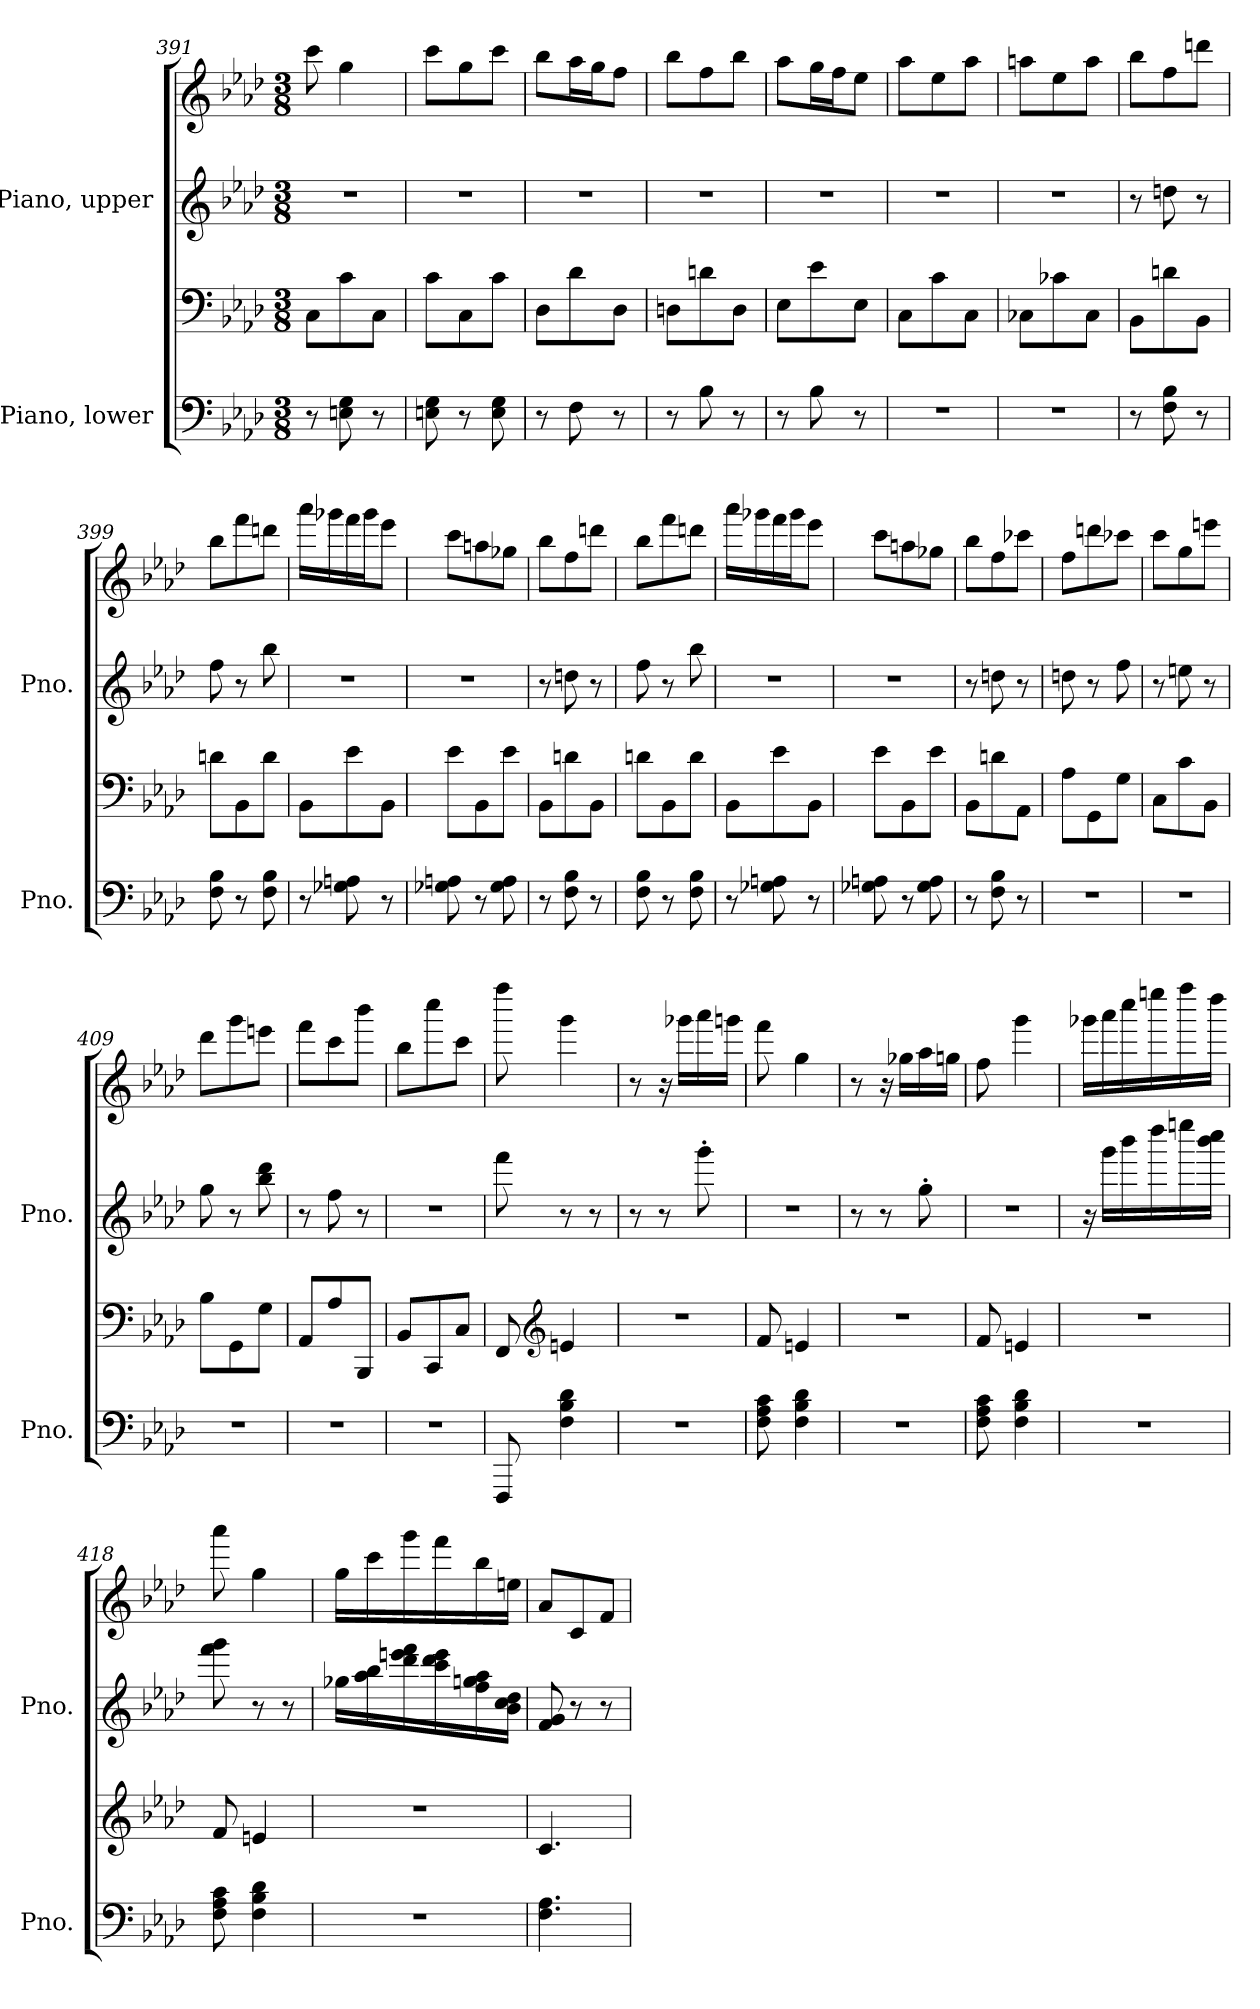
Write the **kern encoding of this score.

**kern	**kern	**kern	**kern
*part2	*part2	*part1	*part1
*staff4	*staff3	*staff2	*staff1
*I"Piano, lower	*	*I"Piano, upper	*
*I'Pno.	*	*I'Pno.	*
*clefF4	*clefF4	*clefG2	*clefG2
*k[b-e-a-d-]	*k[b-e-a-d-]	*k[b-e-a-d-]	*k[b-e-a-d-]
*M3/8	*M3/8	*M3/8	*M3/8
=391	=391	=391	=391
8r	8C\L	4.r	8ccc\
8En\ 8G\	8c\	.	4gg\
8r	8C\J	.	.
=392	=392	=392	=392
8En\ 8G\	8c\L	4.r	8ccc\L
8r	8C\	.	8gg\
8E\ 8G\	8c\J	.	8ccc\J
!!LO:PB:g=z
=393	=393	=393	=393
8r	8D-\L	4.r	8bb-\L
8F\	8d-\	.	16aa-\L
.	.	.	16gg\J
8r	8D-\J	.	8ff\J
=394	=394	=394	=394
8r	8Dn\L	4.r	8bb-\L
8B-\	8dn\	.	8ff\
8r	8D\J	.	8bb-\J
=395	=395	=395	=395
8r	8E-\L	4.r	8aa-\L
8B-\	8e-\	.	16gg\L
.	.	.	16ff\J
8r	8E-\J	.	8ee-\J
=396	=396	=396	=396
4.r	8C\L	4.r	8aa-\L
.	8c\	.	8ee-\
.	8C\J	.	8aa-\J
=397	=397	=397	=397
4.r	8C-X\L	4.r	8aan\L
.	8c-X\	.	8ee-\
.	8C-\J	.	8aa\J
=398	=398	=398	=398
8r	8BB-\L	8r	8bb-\L
8F\ 8B-\	8dn\	8ddn\	8ff\
8r	8BB-\J	8r	8dddn\J
=399	=399	=399	=399
8F\ 8B-\	8dn\L	8ff\	8bb-\L
8r	8BB-\	8r	8fff\
8F\ 8B-\	8d\J	8bb-\	8dddn\J
!!LO:LB:g=z
=400	=400	=400	=400
8r	8BB-\L	4.r	16aaa-\LL
.	.	.	16ggg-X\
8G-X\ 8An\	8e-\	.	16fff\
.	.	.	16ggg-\J
8r	8BB-\J	.	8eee-\J
=401	=401	=401	=401
8G-X\ 8An\	8e-\L	4.r	8ccc\L
8r	8BB-\	.	8aan\
8G-\ 8A\	8e-\J	.	8gg-X\J
=402	=402	=402	=402
8r	8BB-\L	8r	8bb-\L
8F\ 8B-\	8dn\	8ddn\	8ff\
8r	8BB-\J	8r	8dddn\J
=403	=403	=403	=403
8F\ 8B-\	8dn\L	8ff\	8bb-\L
8r	8BB-\	8r	8fff\
8F\ 8B-\	8d\J	8bb-\	8dddn\J
=404	=404	=404	=404
8r	8BB-\L	4.r	16aaa-\LL
.	.	.	16ggg-X\
8G-X\ 8An\	8e-\	.	16fff\
.	.	.	16ggg-\J
8r	8BB-\J	.	8eee-\J
=405	=405	=405	=405
8G-X\ 8An\	8e-\L	4.r	8ccc\L
8r	8BB-\	.	8aan\
8G-\ 8A\	8e-\J	.	8gg-X\J
!!LO:LB:g=z
=406	=406	=406	=406
8r	8BB-\L	8r	8bb-\L
8F\ 8B-\	8dn\	8ddn\	8ff\
8r	8AA-\J	8r	8ccc-X\J
=407	=407	=407	=407
4.r	8A-\L	8ddn\	8ff\L
.	8GG\	8r	8dddn\
.	8G\J	8ff\	8ccc-X\J
=408	=408	=408	=408
4.r	8C\L	8r	8ccc\L
.	8c\	8een\	8gg\
.	8BB-\J	8r	8eeen\J
=409	=409	=409	=409
4.r	8B-\L	8gg\	8ddd-\L
.	8GG\	8r	8ggg\
.	8G\J	8bb-\ 8ddd-\	8eeen\J
=410	=410	=410	=410
4.r	8AA-/L	8r	8fff\L
.	8A-/	8ff\	8ccc\
.	8BBB-/J	8r	8bbb-\J
=411	=411	=411	=411
4.r	8BB-/L	4.r	8bb-\L
.	8CC/	.	8cccc\
.	8C/J	.	8ccc\J
=412	=412	=412	=412
8FFF/	8FF/	8fff\	8ffff\
*	*clefG2	*	*
4F\ 4B-\ 4d-\	4en/	8r	4ggg\
.	.	8r	.
!!LO:PB:g=z
=413	=413	=413	=413
4.r	4.r	8r	8r
.	.	8r	16r
.	.	.	16ggg-X\LL
.	.	8ggg'\	16aaa-\
.	.	.	16gggn\JJ
=414	=414	=414	=414
8F\ 8A-\ 8c\	8f/	4.r	8fff\
4F\ 4B-\ 4d-\	4en/	.	4gg\
=415	=415	=415	=415
4.r	4.r	8r	8r
.	.	8r	16r
.	.	.	16gg-X\LL
.	.	8gg'\	16aa-\
.	.	.	16ggn\JJ
=416	=416	=416	=416
8F\ 8A-\ 8c\	8f/	4.r	8ff\
4F\ 4B-\ 4d-\	4en/	.	4ggg\
=417	=417	=417	=417
4.r	4.r	16r	16ggg-X\LL
.	.	16ggg\LL	16aaa-\
.	.	16bbb-\	16cccc\
.	.	16dddd-\	16eeeen\
.	.	16eeeen\	16ffff\
.	.	16bbb-\ 16cccc\JJ	16dddd-\JJ
=418	=418	=418	=418
8F\ 8A-\ 8c\	8f/	8fff\ 8ggg\	8aaa-\
4F\ 4B-\ 4d-\	4en/	8r	4gg\
.	.	8r	.
!!LO:LB:g=z
=419	=419	=419	=419
4.r	4.r	16gg-X\LL	16gg\LL
.	.	16aa-\ 16bb-\	16ccc\
.	.	16ddd-\ 16eeen\ 16fff\	16ggg\
.	.	16ccc\ 16ddd-\ 16eee\	16fff\
.	.	16ff\ 16ggn\ 16aa-\	16bb-\
.	.	16b-\ 16cc\ 16dd-\JJ	16een\JJ
=420	=420	=420	=420
4.F\ 4.A-\	4.c/	8f/ 8g/	8a-/L
.	.	8r	8c/
.	.	8r	8f/J
=	=	=	=
*-	*-	*-	*-
